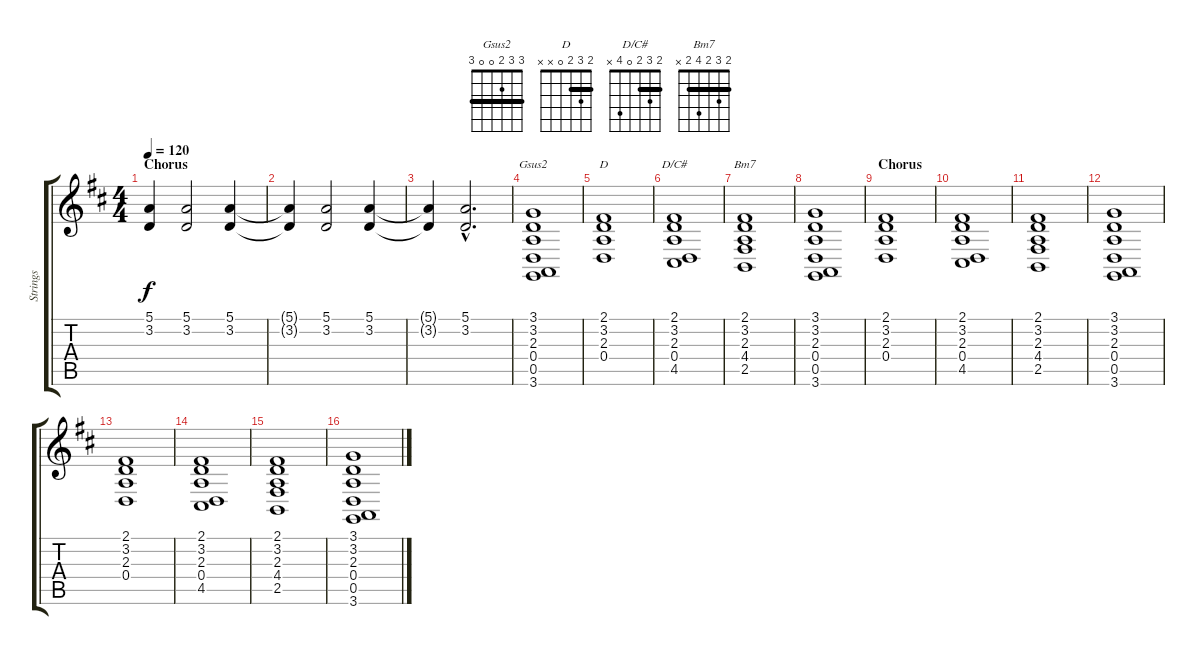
\track ("Strings" "Strings") {instrument stringensemble1}
\staff {score tabs}
\tuning (E4 B3 G3 D3 A2 E2) {hide}
\chord ("Gsus2" 3 3 2 0 0 3) {barre 3}
\chord ("D" 2 3 2 0 x x) {barre 2}
\chord ("D/C#" 2 3 2 0 4 x) {barre 2}
\chord ("Bm7" 2 3 2 4 2 x) {barre 2}
\ts (4 4)
\section ("" "Chorus")
\tempo 120
\clef g2
\ks d
(5.1 3.2).4{dy f} (5.1 3.2).2 (5.1 3.2).4 |
(5.1{t} 3.2{t}).4 (5.1 3.2).2 (5.1 3.2).4 |
(5.1{t} 3.2{t}).4 (5.1{hac} 3.2{hac}).2{d} |
(3.1 3.2 2.3 0.4 0.5 3.6).1{ch "Gsus2"} |
(2.1 3.2 2.3 0.4).1{ch "D"} |
(2.1 3.2 2.3 0.4 4.5).1{ch "D/C#"} |
(2.1 3.2 2.3 4.4 2.5).1{ch "Bm7"} |
(3.1 3.2 2.3 0.4 0.5 3.6).1 |
\section ("" "Chorus")
(2.1 3.2 2.3 0.4).1 |
(2.1 3.2 2.3 0.4 4.5).1 |
(2.1 3.2 2.3 4.4 2.5).1 |
(3.1 3.2 2.3 0.4 0.5 3.6).1 |
(2.1 3.2 2.3 0.4).1 |
(2.1 3.2 2.3 0.4 4.5).1 |
(2.1 3.2 2.3 4.4 2.5).1 |
(3.1 3.2 2.3 0.4 0.5 3.6).1
